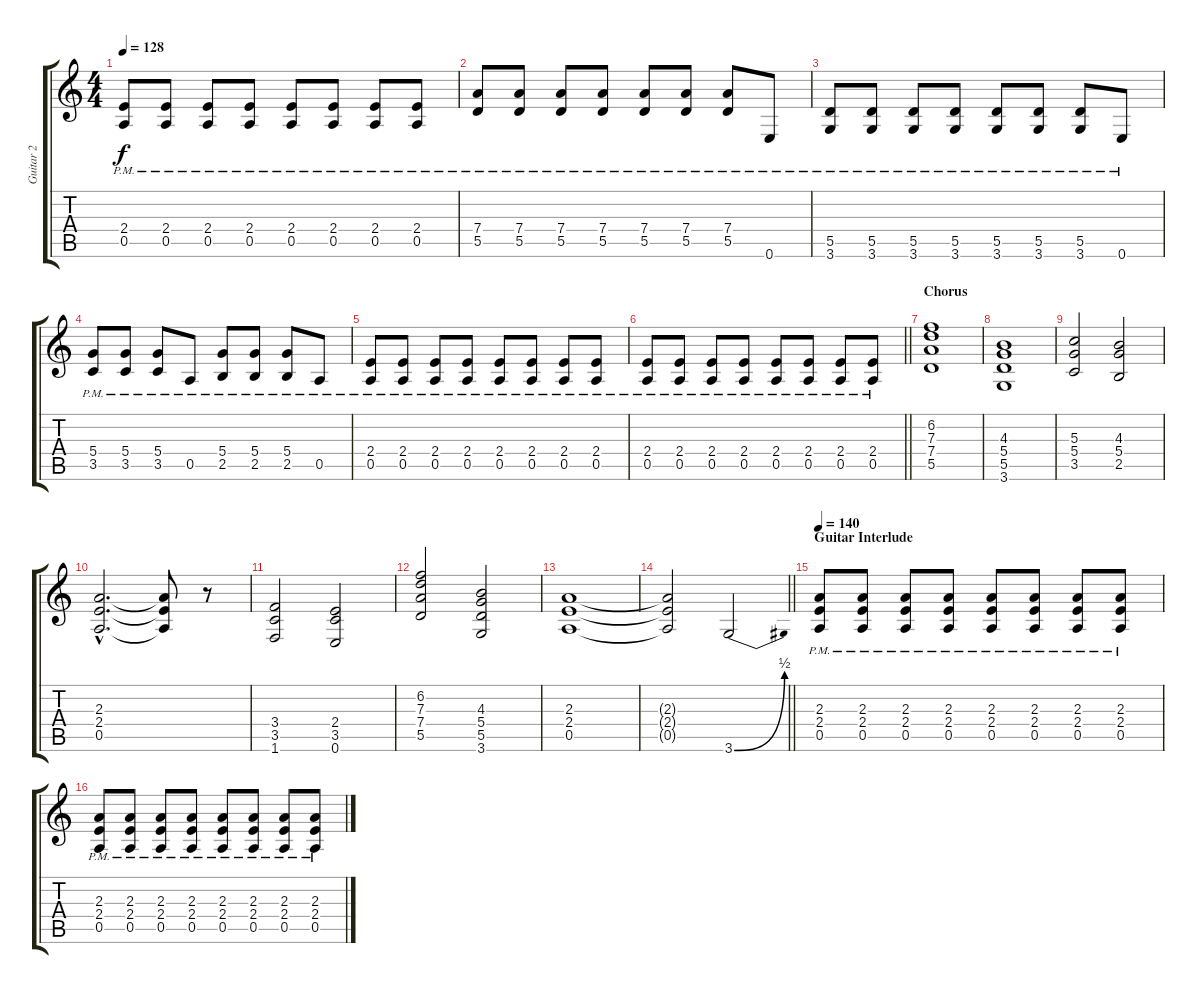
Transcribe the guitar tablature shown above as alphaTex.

\track ("Guitar 2" "Guitar 2") {instrument overdrivenguitar}
\staff {score tabs}
\tuning (E4 B3 G3 D3 A2 E2) {hide}
\ts (4 4)
\tempo 128
\clef g2
\ks c
(2.4{pm} 0.5{pm}).8{dy f} (2.4{pm} 0.5{pm}).8 (2.4{pm} 0.5{pm}).8 (2.4{pm} 0.5{pm}).8 (2.4{pm} 0.5{pm}).8 (2.4{pm} 0.5{pm}).8 (2.4{pm} 0.5{pm}).8 (2.4{pm} 0.5{pm}).8 |
(7.4{pm} 5.5{pm}).8 (7.4{pm} 5.5{pm}).8 (7.4{pm} 5.5{pm}).8 (7.4{pm} 5.5{pm}).8 (7.4{pm} 5.5{pm}).8 (7.4{pm} 5.5{pm}).8 (7.4{pm} 5.5{pm}).8 0.6{pm}.8 |
(5.5{pm} 3.6{pm}).8 (5.5{pm} 3.6{pm}).8 (5.5{pm} 3.6{pm}).8 (5.5{pm} 3.6{pm}).8 (5.5{pm} 3.6{pm}).8 (5.5{pm} 3.6{pm}).8 (5.5{pm} 3.6{pm}).8 0.6{pm}.8 |
(5.4{pm} 3.5{pm}).8 (5.4{pm} 3.5{pm}).8 (5.4{pm} 3.5{pm}).8 0.5{pm}.8 (5.4{pm} 2.5{pm}).8 (5.4{pm} 2.5{pm}).8 (5.4{pm} 2.5{pm}).8 0.5{pm}.8 |
(2.4{pm} 0.5{pm}).8 (2.4{pm} 0.5{pm}).8 (2.4{pm} 0.5{pm}).8 (2.4{pm} 0.5{pm}).8 (2.4{pm} 0.5{pm}).8 (2.4{pm} 0.5{pm}).8 (2.4{pm} 0.5{pm}).8 (2.4{pm} 0.5{pm}).8 |
\barLineRight lightlight
(2.4{pm} 0.5{pm}).8 (2.4{pm} 0.5{pm}).8 (2.4{pm} 0.5{pm}).8 (2.4{pm} 0.5{pm}).8 (2.4{pm} 0.5{pm}).8 (2.4{pm} 0.5{pm}).8 (2.4{pm} 0.5{pm}).8 (2.4{pm} 0.5{pm}).8 |
\section ("" "Chorus")
(6.2 7.3 7.4 5.5).1 |
(4.3 5.4 5.5 3.6).1 |
(5.3 5.4 3.5).2 (4.3 5.4 2.5).2 |
(2.3{hac} 2.4{hac} 0.5{hac}).2{d} (2.3{t} 2.4{t} 0.5{t}).8 r.8 |
(3.4 3.5 1.6).2 (2.4 3.5 0.6).2 |
(6.2 7.3 7.4 5.5).2 (4.3 5.4 5.5 3.6).2 |
(2.3 2.4 0.5).1 |
\barLineRight lightlight
(2.3{t} 2.4{t} 0.5{t}).2 3.6{be (bend 0 0 60 2)}.2 |
\section ("" "Guitar Interlude")
\tempo 140
(2.3{pm} 2.4{pm} 0.5{pm}).8 (2.3{pm} 2.4{pm} 0.5{pm}).8 (2.3{pm} 2.4{pm} 0.5{pm}).8 (2.3{pm} 2.4{pm} 0.5{pm}).8 (2.3{pm} 2.4{pm} 0.5{pm}).8 (2.3{pm} 2.4{pm} 0.5{pm}).8 (2.3{pm} 2.4{pm} 0.5{pm}).8 (2.3{pm} 2.4{pm} 0.5{pm}).8 |
(2.3{pm} 2.4{pm} 0.5{pm}).8 (2.3{pm} 2.4{pm} 0.5{pm}).8 (2.3{pm} 2.4{pm} 0.5{pm}).8 (2.3{pm} 2.4{pm} 0.5{pm}).8 (2.3{pm} 2.4{pm} 0.5{pm}).8 (2.3{pm} 2.4{pm} 0.5{pm}).8 (2.3{pm} 2.4{pm} 0.5{pm}).8 (2.3{pm} 2.4{pm} 0.5{pm}).8
